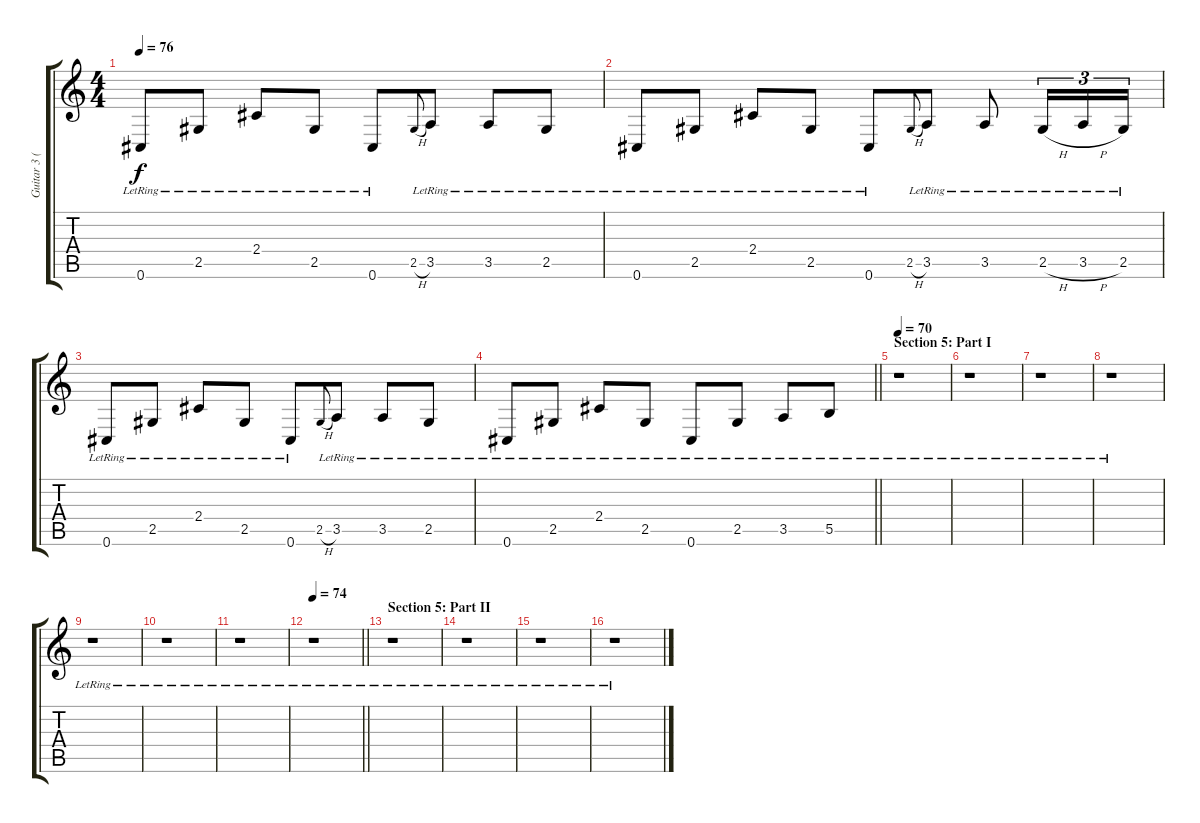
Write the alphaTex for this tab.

\track ("Guitar 3 (Clean)" "Guitar 3 (") {instrument electricguitarjazz}
\staff {score tabs}
\tuning (Db4 Ab3 E3 B2 Gb2 Db2) {hide}
\ts (4 4)
\tempo 76
\clef g2
\ks c
0.6{lr}.8{dy f} 2.5{lr}.8 2.4{lr}.8 2.5{lr}.8 0.6{lr}.8 2.5{h}.8{gr onbeat} 3.5{lr}.8 3.5{lr}.8 2.5{lr}.8 |
0.6{lr}.8 2.5{lr}.8 2.4{lr}.8 2.5{lr}.8 0.6{lr}.8 2.5{h}.8{gr onbeat} 3.5{lr}.8 3.5{lr}.8 2.5{h lr}.16{tu (3 2)} 3.5{h lr}.16{tu (3 2)} 2.5{lr}.16{tu (3 2)} |
0.6{lr}.8 2.5{lr}.8 2.4{lr}.8 2.5{lr}.8 0.6{lr}.8 2.5{h}.8{gr onbeat} 3.5{lr}.8 3.5{lr}.8 2.5{lr}.8 |
\barLineRight lightlight
0.6{lr}.8 2.5{lr}.8 2.4{lr}.8 2.5{lr}.8 0.6{lr}.8 2.5{lr}.8 3.5{lr}.8 5.5{lr}.8 |
\section ("" "Section 5: Part I")
\tempo 70
r.1 |
r.1 |
r.1 |
r.1 |
r.1 |
r.1 |
r.1 |
\tempo 74
\barLineRight lightlight
r.1 |
\section ("" "Section 5: Part II")
r.1 |
r.1 |
r.1 |
r.1
